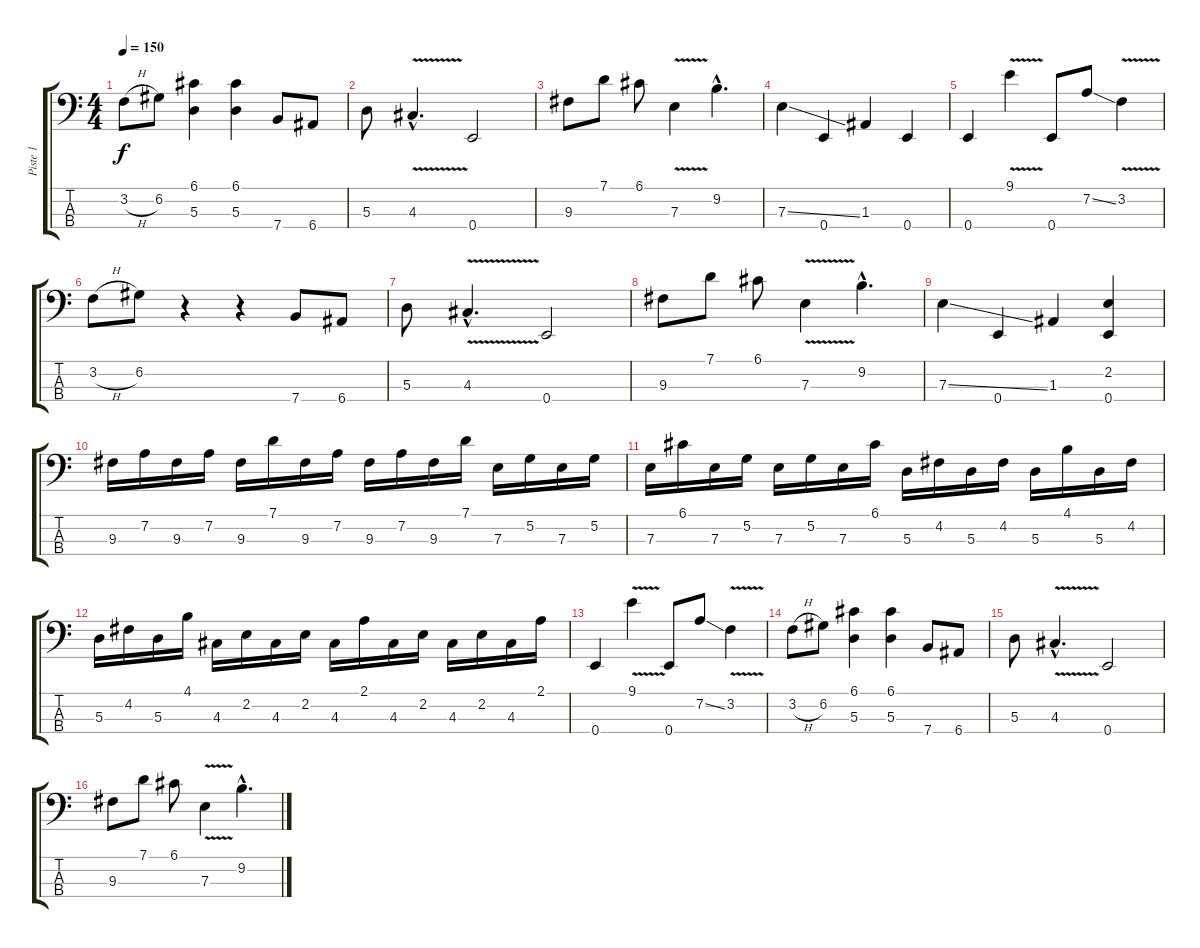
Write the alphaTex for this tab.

\track ("Piste 1" "Piste 1") {instrument electricbassfinger}
\staff {score tabs}
\tuning (G2 D2 A1 E1) {hide}
\ts (4 4)
\tempo 150
\clef f4
\ks c
3.2{h}.8{dy f} 6.2.8 (6.1 5.3).4 (6.1 5.3).4 7.4.8 6.4.8 |
5.3.8 4.3{v hac}.4{d} 0.4.2 |
9.3.8 7.1.8 6.1.8 7.3{v}.4 9.2{hac}.4{d} |
7.3{ss}.4 0.4.4 1.3.4 0.4.4 |
0.4.4 9.1{v}.4 0.4.8 7.2{ss}.8 3.2{v}.4 |
3.2{h}.8 6.2.8 r.4 r.4 7.4.8 6.4.8 |
5.3.8 4.3{v hac}.4{d} 0.4.2 |
9.3.8 7.1.8 6.1.8 7.3{v}.4 9.2{hac}.4{d} |
7.3{ss}.4 0.4.4 1.3.4 (2.2 0.4).4 |
9.3.16 7.2.16 9.3.16 7.2.16 9.3.16 7.1.16 9.3.16 7.2.16 9.3.16 7.2.16 9.3.16 7.1.16 7.3.16 5.2.16 7.3.16 5.2.16 |
7.3.16 6.1.16 7.3.16 5.2.16 7.3.16 5.2.16 7.3.16 6.1.16 5.3.16 4.2.16 5.3.16 4.2.16 5.3.16 4.1.16 5.3.16 4.2.16 |
5.3.16 4.2.16 5.3.16 4.1.16 4.3.16 2.2.16 4.3.16 2.2.16 4.3.16 2.1.16 4.3.16 2.2.16 4.3.16 2.2.16 4.3.16 2.1.16 |
0.4.4 9.1{v}.4 0.4.8 7.2{ss}.8 3.2{v}.4 |
3.2{h}.8 6.2.8 (6.1 5.3).4 (6.1 5.3).4 7.4.8 6.4.8 |
5.3.8 4.3{v hac}.4{d} 0.4.2 |
9.3.8 7.1.8 6.1.8 7.3{v}.4 9.2{hac}.4{d}
